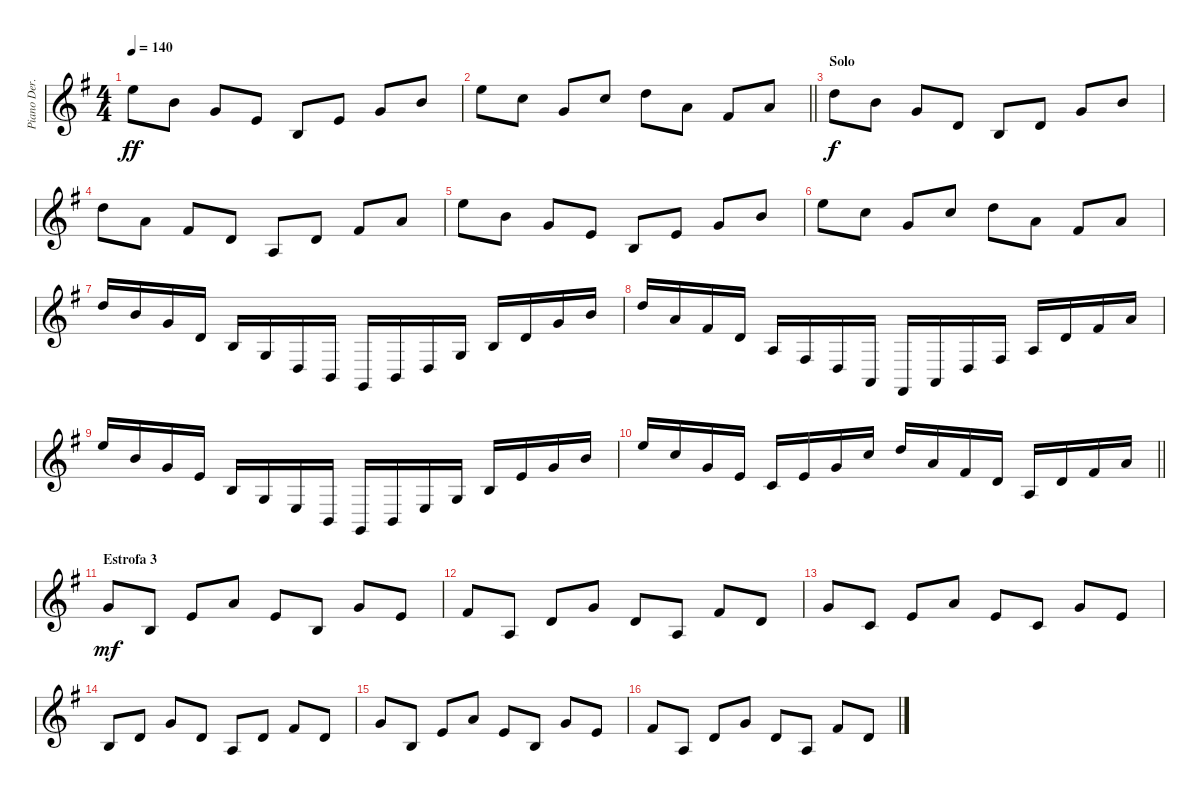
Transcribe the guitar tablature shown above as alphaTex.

\track ("Piano Der." "Piano Der.") {instrument acousticgrandpiano}
\staff {score}
\tuning (E4 B3 G3 D3 A2 E2) {hide}
\ts (4 4)
\tempo 140
\clef g2
\ks g
12.1.8{dy ff} 7.1.8 8.2.8 9.3.8 9.4.8 9.3.8 8.2.8 7.1.8 |
\barLineRight lightlight
12.1.8 8.1.8 8.2.8 8.1.8 10.1.8 5.1.8 7.2.8 5.1.8 |
\section ("" "Solo")
10.1.8{dy f} 7.1.8 8.2.8 7.3.8 9.4.8 7.3.8 8.2.8 7.1.8 |
10.1.8 5.1.8 7.2.8 7.3.8 7.4.8 7.3.8 7.2.8 5.1.8 |
12.1.8 7.1.8 8.2.8 9.3.8 9.4.8 9.3.8 8.2.8 7.1.8 |
12.1.8 8.1.8 8.2.8 8.1.8 10.1.8 5.1.8 7.2.8 5.1.8 |
10.1.16 7.1.16 8.2.16 7.3.16 9.4.16 5.4.16 5.5.16 7.6.16 3.6.16 7.6.16 5.5.16 5.4.16 9.4.16 7.3.16 8.2.16 7.1.16 |
10.1.16 5.1.16 7.2.16 7.3.16 7.4.16 4.4.16 5.5.16 5.6.16 2.6.16 5.6.16 5.5.16 4.4.16 7.4.16 7.3.16 7.2.16 5.1.16 |
12.1.16 7.1.16 8.2.16 9.3.16 9.4.16 5.4.16 7.5.16 7.6.16 3.6.16 7.6.16 7.5.16 5.4.16 9.4.16 9.3.16 8.2.16 7.1.16 |
\barLineRight lightlight
12.1.16 8.1.16 8.2.16 9.3.16 10.4.16 9.3.16 8.2.16 8.1.16 10.1.16 5.1.16 7.2.16 7.3.16 7.4.16 7.3.16 7.2.16 5.1.16 |
\section ("" "Estrofa 3")
3.1.8{dy mf} 4.3.8 5.2.8 5.1.8 5.2.8 4.3.8 3.1.8 5.2.8 |
2.1.8 2.3.8 3.2.8 3.1.8 3.2.8 2.3.8 2.1.8 3.2.8 |
3.1.8 5.3.8 5.2.8 5.1.8 5.2.8 5.3.8 3.1.8 5.2.8 |
4.3.8 3.2.8 3.1.8 3.2.8 2.3.8 3.2.8 2.1.8 3.2.8 |
3.1.8 4.3.8 5.2.8 5.1.8 5.2.8 4.3.8 3.1.8 5.2.8 |
2.1.8 2.3.8 3.2.8 3.1.8 3.2.8 2.3.8 2.1.8 3.2.8
